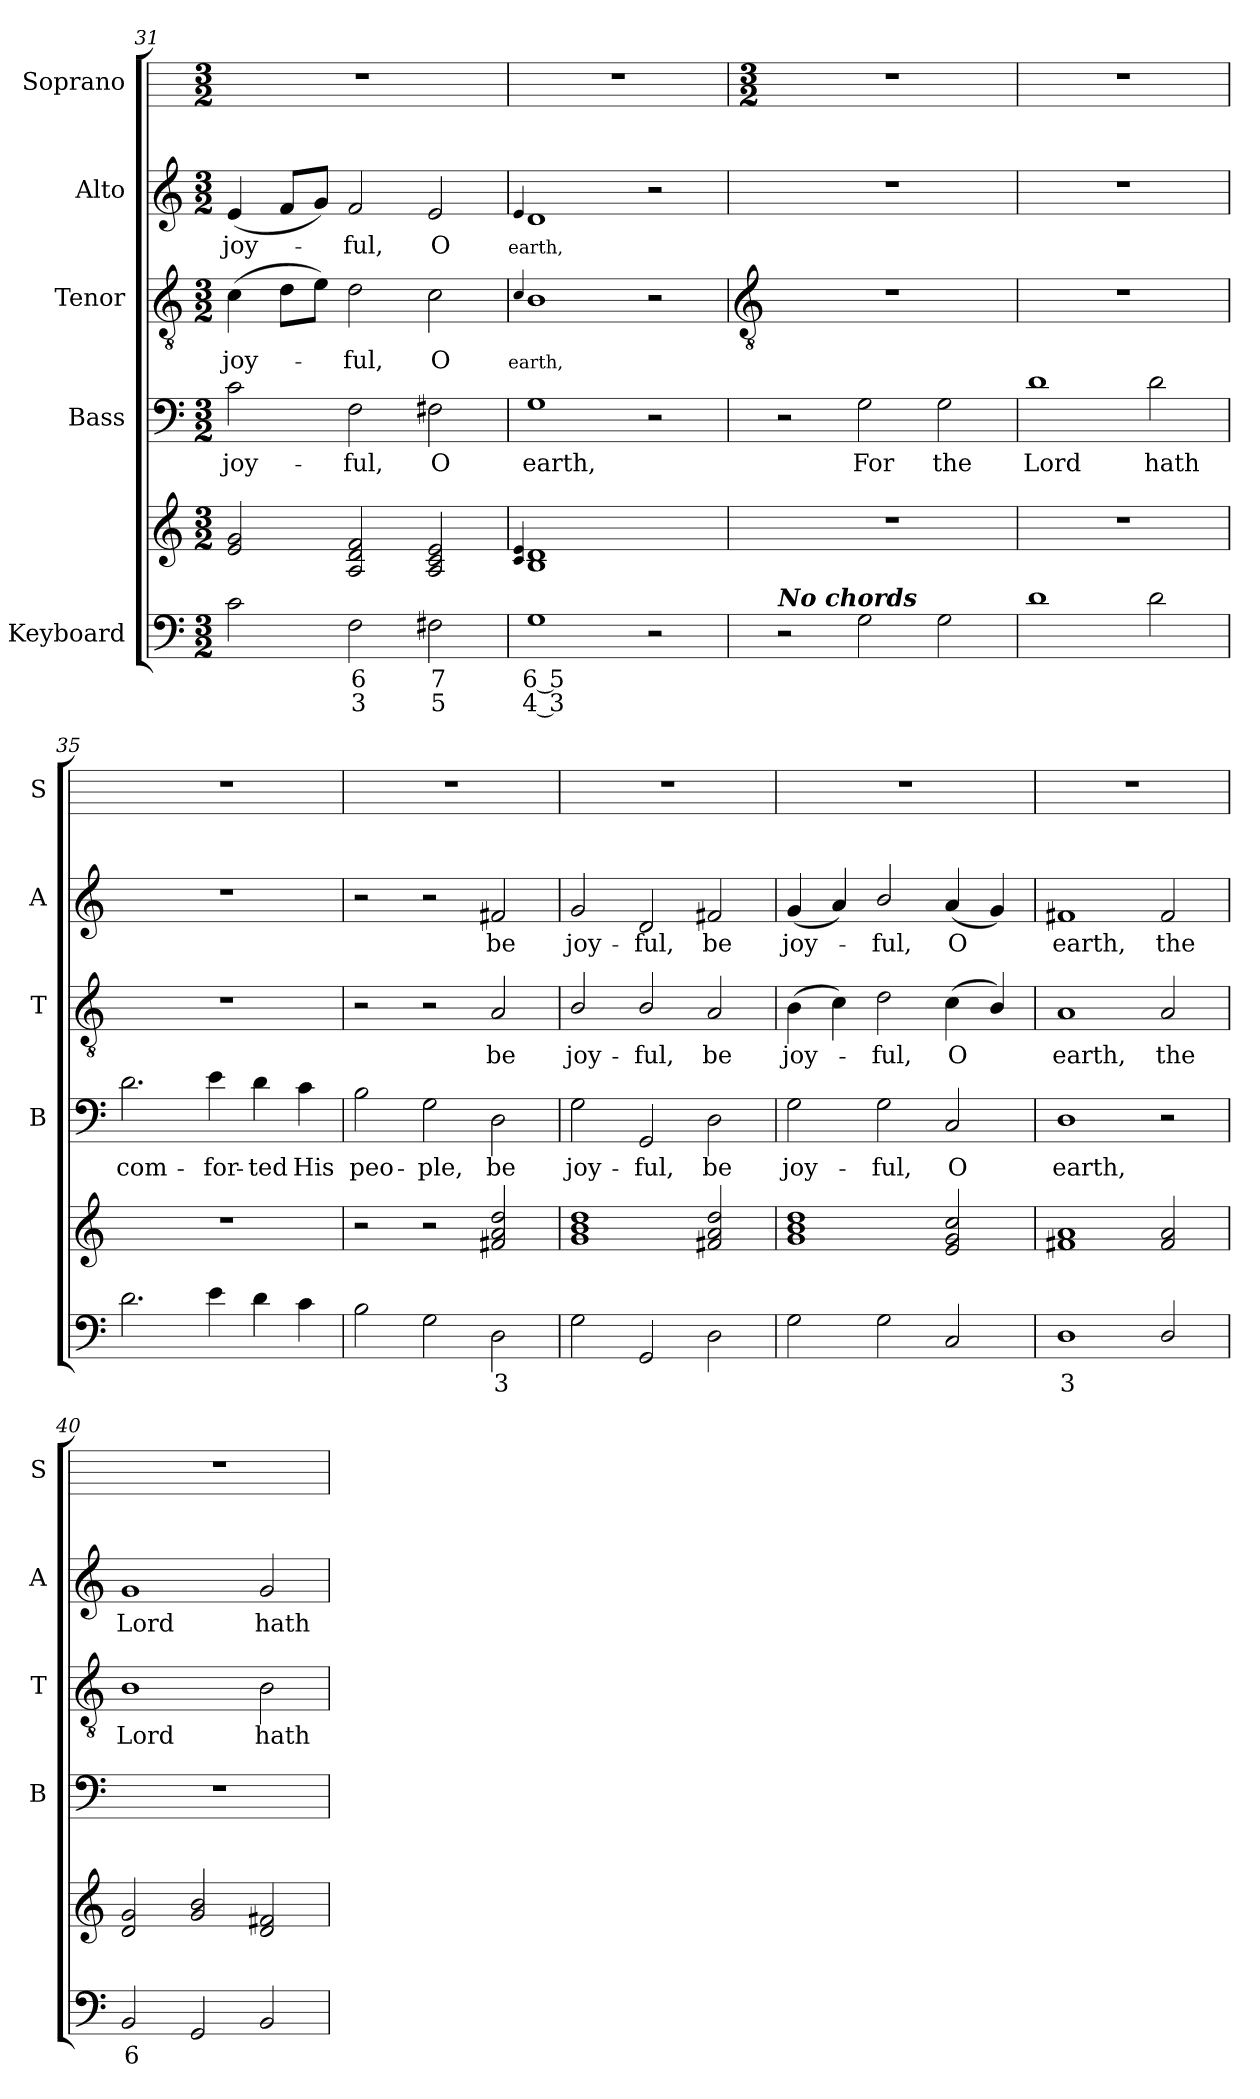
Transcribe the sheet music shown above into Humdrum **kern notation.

**kern	**text	**text	**kern	**kern	**text	**kern	**text	**kern	**text	**kern
*part5	*part5	*part5	*part5	*part4	*part4	*part3	*part3	*part2	*part2	*part1
*staff6	*staff6	*staff6	*staff5	*staff4	*staff4	*staff3	*staff3	*staff2	*staff2	*staff1
*I"Keyboard	*	*	*	*I"Bass	*	*I"Tenor	*	*I"Alto	*	*I"Soprano
*	*	*	*	*I'B	*	*I'T	*	*I'A	*	*I'S
*clefF4	*	*	*clefG2	*clefF4	*	*clefGv2	*	*clefG2	*	*
*k[]	*	*	*k[]	*k[]	*	*k[]	*	*k[]	*	*
*C:	*	*	*C:	*C:	*	*C:	*	*C:	*	*
*M3/2	*	*	*M3/2	*M3/2	*	*M3/2	*	*M3/2	*	*M3/2
=31	=31	=31	=31	=31	=31	=31	=31	=31	=31	=31
!	!	!	!	!	!LO:LY:b	!	!LO:LY:b	!	!LO:LY:b	!
2c	.	.	2e 2g	2c	joy-	(>4c	joy-	(<4e	joy-	1.r
.	.	.	.	.	.	8dL	.	8fL	.	.
.	.	.	.	.	.	8eJ)	.	8gJ)	.	.
!	!LO:LY:b	!LO:LY:b	!	!	!LO:LY:b	!	!LO:LY:b	!	!LO:LY:b	!
2F	6	3	2A 2d 2f	2F	-ful,	2d	ful,	2f	ful,	.
!	!LO:LY:b	!LO:LY:b	!	!	!LO:LY:b	!	!LO:LY:b	!	!LO:LY:b	!
2F#X	7	5	2A 2c 2e	2F#X	O	2c	O	2e	O	.
=32	=32	=32	=32	=32	=32	=32	=32	=32	=32	=32
!	!	!	!	!	!	!	!LO:LY:b	!	!LO:LY:b	!
.	.	.	4qqc 4qqe	.	.	4qqc/	earth,	4qqe/	earth,	.
!	!LO:LY:b	!LO:LY:b	!	!	!LO:LY:b	!	!	!	!	!
1G	6 5	4 3	1B 1d	1G	earth,	1B	.	1d	.	1.r
2r	.	.	2ryy	2r	.	2r	.	2r	.	.
!!LO:LB:g=z
=33	=33	=33	=33	=33	=33	=33	=33	=33	=33	=33
*	*	*	*	*	*	*clefGv2	*	*	*	*
*	*	*	*	*	*	*	*	*	*	*M3/2
!LO:TX:a:Bi:t=No chords	!	!	!	!	!	!	!	!	!	!
!	!	!	!LO:N:vis=1	!	!	!LO:N:vis=1	!	!LO:N:vis=1	!	!
2r	.	.	1.r	2r	.	1.r	.	1.r	.	1.r
!	!	!	!	!	!LO:LY:b	!	!	!	!	!
2G	.	.	.	2G	For	.	.	.	.	.
!	!	!	!	!	!LO:LY:b	!	!	!	!	!
2G	.	.	.	2G	the	.	.	.	.	.
=34	=34	=34	=34	=34	=34	=34	=34	=34	=34	=34
!	!	!	!LO:N:vis=1	!	!LO:LY:b	!LO:N:vis=1	!	!LO:N:vis=1	!	!
1d	.	.	1.r	1d	Lord	1.r	.	1.r	.	1.r
!	!	!	!	!	!LO:LY:b	!	!	!	!	!
2d	.	.	.	2d	hath	.	.	.	.	.
=35	=35	=35	=35	=35	=35	=35	=35	=35	=35	=35
!	!	!	!LO:N:vis=1	!	!LO:LY:b	!LO:N:vis=1	!	!LO:N:vis=1	!	!
2.d	.	.	1.r	2.d	com-	1.r	.	1.r	.	1.r
!	!	!	!	!	!LO:LY:b	!	!	!	!	!
4e	.	.	.	4e	-for-	.	.	.	.	.
!	!	!	!	!	!LO:LY:b	!	!	!	!	!
4d	.	.	.	4d	-ted	.	.	.	.	.
!	!	!	!	!	!LO:LY:b	!	!	!	!	!
4c	.	.	.	4c	His	.	.	.	.	.
=36	=36	=36	=36	=36	=36	=36	=36	=36	=36	=36
!	!	!	!	!	!LO:LY:b	!	!	!	!	!
2B	.	.	2r	2B	peo-	2r	.	2r	.	1.r
!	!	!	!	!	!LO:LY:b	!	!	!	!	!
2G	.	.	2r	2G	-ple,	2r	.	2r	.	.
!	!LO:LY:b	!	!	!	!LO:LY:b	!	!LO:LY:b	!	!LO:LY:b	!
2D	3	.	2f#X 2a 2dd	2D	be	2A	be	2f#X	be	.
=37	=37	=37	=37	=37	=37	=37	=37	=37	=37	=37
!	!	!	!	!	!LO:LY:b	!	!LO:LY:b	!	!LO:LY:b	!
2G	.	.	1g 1b 1dd	2G	joy-	2B/	joy-	2g	joy-	1.r
!	!	!	!	!	!LO:LY:b	!	!LO:LY:b	!	!LO:LY:b	!
2GG	.	.	.	2GG	-ful,	2B/	-ful,	2d	-ful,	.
!	!	!	!	!	!LO:LY:b	!	!LO:LY:b	!	!LO:LY:b	!
2D	.	.	2f#X 2a 2dd	2D	be	2A	be	2f#X	be	.
=38	=38	=38	=38	=38	=38	=38	=38	=38	=38	=38
!	!	!	!	!	!LO:LY:b	!	!LO:LY:b	!	!LO:LY:b	!
2G	.	.	1g 1b 1dd	2G	joy-	(>4B	joy-	(<4g	joy-	1.r
.	.	.	.	.	.	4c)	.	4a)	.	.
!	!	!	!	!	!LO:LY:b	!	!LO:LY:b	!	!LO:LY:b	!
2G	.	.	.	2G	-ful,	2d	ful,	2b/	ful,	.
!	!	!	!	!	!LO:LY:b	!	!LO:LY:b	!	!LO:LY:b	!
2C	.	.	2e 2g 2cc	2C	O	(<4c	O	(<4a	O	.
.	.	.	.	.	.	4B/)	.	4g)	.	.
=39	=39	=39	=39	=39	=39	=39	=39	=39	=39	=39
!	!LO:LY:b	!	!	!	!LO:LY:b	!	!LO:LY:b	!	!LO:LY:b	!
1D	3	.	1f#X 1a	1D	earth,	1A	earth,	1f#X	earth,	1.r
!	!	!	!	!	!	!	!LO:LY:b	!	!LO:LY:b	!
2D/	.	.	2f# 2a	2r	.	2A	the	2f#	the	.
=40	=40	=40	=40	=40	=40	=40	=40	=40	=40	=40
!	!LO:LY:b	!	!	!LO:N:vis=1	!	!	!LO:LY:b	!	!LO:LY:b	!
2BB	6	.	2d 2g	1.r	.	1B	Lord	1g	Lord	1.r
2GG	.	.	2g 2b	.	.	.	.	.	.	.
!	!	!	!	!	!	!	!LO:LY:b	!	!LO:LY:b	!
2BB	.	.	2d 2f#X	.	.	2B	hath	2g	hath	.
=	=	=	=	=	=	=	=	=	=	=
*-	*-	*-	*-	*-	*-	*-	*-	*-	*-	*-
